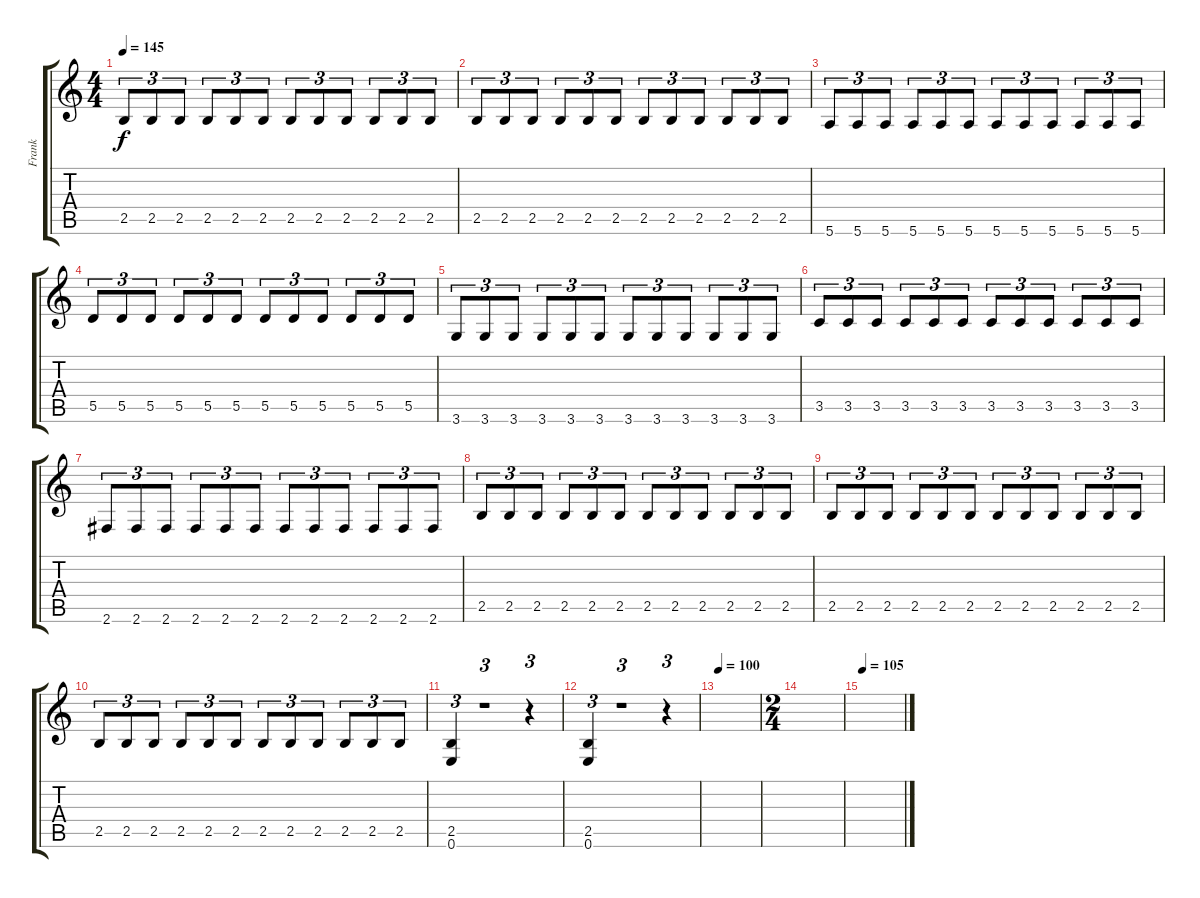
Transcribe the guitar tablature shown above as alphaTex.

\track ("Frank" "Frank") {instrument distortionguitar}
\staff {score tabs}
\tuning (E4 B3 G3 D3 A2 E2) {hide}
\ts (4 4)
\tempo 145
\clef g2
\ks c
2.5.8{tu (3 2) dy f} 2.5.8{tu (3 2)} 2.5.8{tu (3 2)} 2.5.8{tu (3 2)} 2.5.8{tu (3 2)} 2.5.8{tu (3 2)} 2.5.8{tu (3 2)} 2.5.8{tu (3 2)} 2.5.8{tu (3 2)} 2.5.8{tu (3 2)} 2.5.8{tu (3 2)} 2.5.8{tu (3 2)} |
2.5.8{tu (3 2)} 2.5.8{tu (3 2)} 2.5.8{tu (3 2)} 2.5.8{tu (3 2)} 2.5.8{tu (3 2)} 2.5.8{tu (3 2)} 2.5.8{tu (3 2)} 2.5.8{tu (3 2)} 2.5.8{tu (3 2)} 2.5.8{tu (3 2)} 2.5.8{tu (3 2)} 2.5.8{tu (3 2)} |
5.6.8{tu (3 2)} 5.6.8{tu (3 2)} 5.6.8{tu (3 2)} 5.6.8{tu (3 2)} 5.6.8{tu (3 2)} 5.6.8{tu (3 2)} 5.6.8{tu (3 2)} 5.6.8{tu (3 2)} 5.6.8{tu (3 2)} 5.6.8{tu (3 2)} 5.6.8{tu (3 2)} 5.6.8{tu (3 2)} |
5.5.8{tu (3 2)} 5.5.8{tu (3 2)} 5.5.8{tu (3 2)} 5.5.8{tu (3 2)} 5.5.8{tu (3 2)} 5.5.8{tu (3 2)} 5.5.8{tu (3 2)} 5.5.8{tu (3 2)} 5.5.8{tu (3 2)} 5.5.8{tu (3 2)} 5.5.8{tu (3 2)} 5.5.8{tu (3 2)} |
3.6.8{tu (3 2)} 3.6.8{tu (3 2)} 3.6.8{tu (3 2)} 3.6.8{tu (3 2)} 3.6.8{tu (3 2)} 3.6.8{tu (3 2)} 3.6.8{tu (3 2)} 3.6.8{tu (3 2)} 3.6.8{tu (3 2)} 3.6.8{tu (3 2)} 3.6.8{tu (3 2)} 3.6.8{tu (3 2)} |
3.5.8{tu (3 2)} 3.5.8{tu (3 2)} 3.5.8{tu (3 2)} 3.5.8{tu (3 2)} 3.5.8{tu (3 2)} 3.5.8{tu (3 2)} 3.5.8{tu (3 2)} 3.5.8{tu (3 2)} 3.5.8{tu (3 2)} 3.5.8{tu (3 2)} 3.5.8{tu (3 2)} 3.5.8{tu (3 2)} |
2.6.8{tu (3 2)} 2.6.8{tu (3 2)} 2.6.8{tu (3 2)} 2.6.8{tu (3 2)} 2.6.8{tu (3 2)} 2.6.8{tu (3 2)} 2.6.8{tu (3 2)} 2.6.8{tu (3 2)} 2.6.8{tu (3 2)} 2.6.8{tu (3 2)} 2.6.8{tu (3 2)} 2.6.8{tu (3 2)} |
2.5.8{tu (3 2)} 2.5.8{tu (3 2)} 2.5.8{tu (3 2)} 2.5.8{tu (3 2)} 2.5.8{tu (3 2)} 2.5.8{tu (3 2)} 2.5.8{tu (3 2)} 2.5.8{tu (3 2)} 2.5.8{tu (3 2)} 2.5.8{tu (3 2)} 2.5.8{tu (3 2)} 2.5.8{tu (3 2)} |
2.5.8{tu (3 2)} 2.5.8{tu (3 2)} 2.5.8{tu (3 2)} 2.5.8{tu (3 2)} 2.5.8{tu (3 2)} 2.5.8{tu (3 2)} 2.5.8{tu (3 2)} 2.5.8{tu (3 2)} 2.5.8{tu (3 2)} 2.5.8{tu (3 2)} 2.5.8{tu (3 2)} 2.5.8{tu (3 2)} |
2.5.8{tu (3 2)} 2.5.8{tu (3 2)} 2.5.8{tu (3 2)} 2.5.8{tu (3 2)} 2.5.8{tu (3 2)} 2.5.8{tu (3 2)} 2.5.8{tu (3 2)} 2.5.8{tu (3 2)} 2.5.8{tu (3 2)} 2.5.8{tu (3 2)} 2.5.8{tu (3 2)} 2.5.8{tu (3 2)} |
(2.5 0.6).4{tu (3 2)} r.1{tu (3 2)} r.4{tu (3 2)} |
(2.5 0.6).4{tu (3 2)} r.1{tu (3 2)} r.4{tu (3 2)} |
\tempo 100
|
\ts (2 4)
|
\tempo 105
